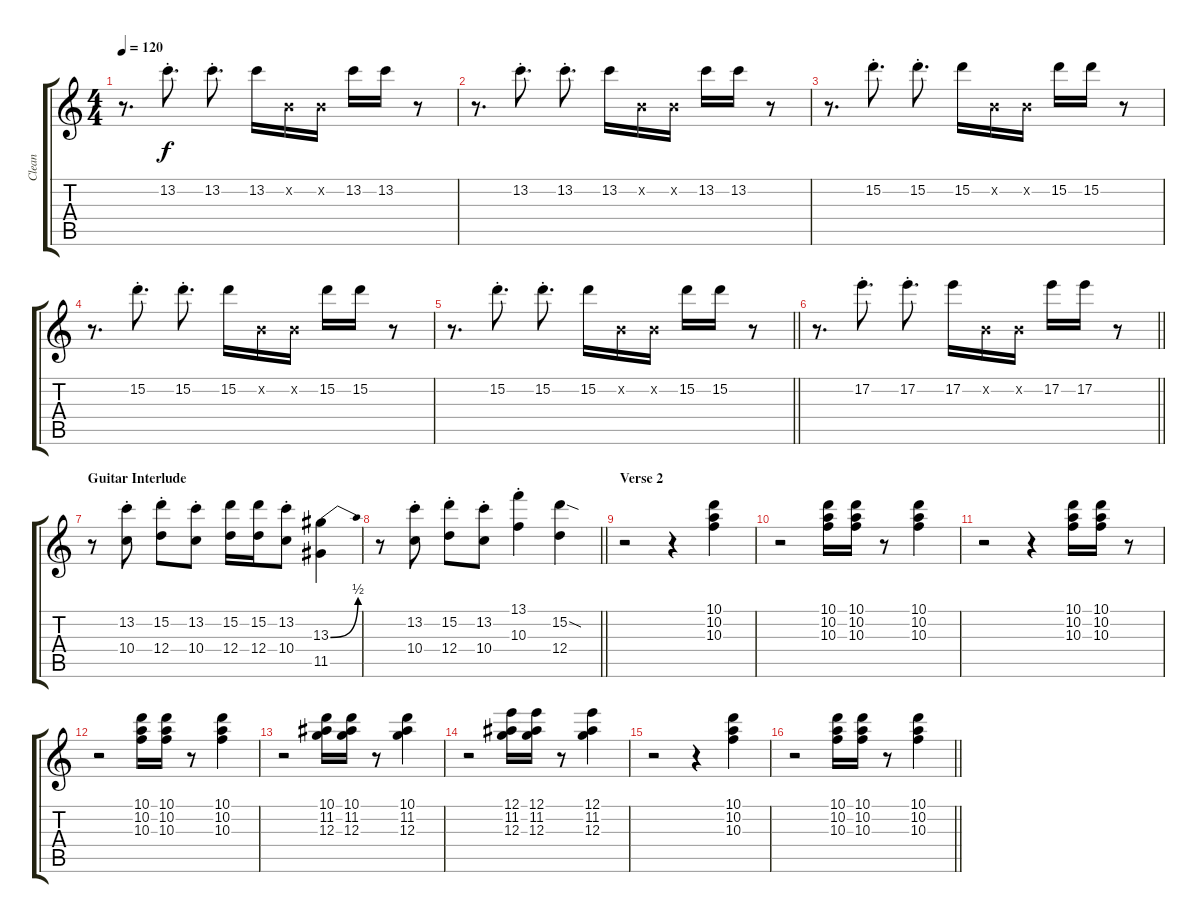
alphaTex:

\track ("Clean" "Clean") {instrument electricguitarclean}
\staff {score tabs}
\tuning (E4 B3 G3 D3 A2 E2) {hide}
\ts (4 4)
\tempo 120
\clef g2
\ks c
r.8{d dy f} 13.2{st}.8{d} 13.2{st}.8{d} 13.2.16 0.2{x}.16 0.2{x}.16 13.2.16 13.2.16 r.8 |
r.8{d} 13.2{st}.8{d} 13.2{st}.8{d} 13.2.16 0.2{x}.16 0.2{x}.16 13.2.16 13.2.16 r.8 |
r.8{d} 15.2{st}.8{d} 15.2{st}.8{d} 15.2.16 0.2{x}.16 0.2{x}.16 15.2.16 15.2.16 r.8 |
r.8{d} 15.2{st}.8{d} 15.2{st}.8{d} 15.2.16 0.2{x}.16 0.2{x}.16 15.2.16 15.2.16 r.8 |
\barLineRight lightlight
r.8{d} 15.2{st}.8{d} 15.2{st}.8{d} 15.2.16 0.2{x}.16 0.2{x}.16 15.2.16 15.2.16 r.8 |
\barLineRight lightlight
r.8{d} 17.2{st}.8{d} 17.2{st}.8{d} 17.2.16 0.2{x}.16 0.2{x}.16 17.2.16 17.2.16 r.8 |
\section ("" "Guitar Interlude")
r.8 (13.2{st} 10.4{st}).8 (15.2{st} 12.4{st}).8 (13.2{st} 10.4{st}).8 (15.2 12.4).16 (15.2 12.4).16 (13.2{st} 10.4{st}).8 (13.3{be (bend 0 0 60 2)} 11.5).4 |
\barLineRight lightlight
r.8 (13.2{st} 10.4{st}).8 (15.2{st} 12.4{st}).8 (13.2{st} 10.4{st}).8 (13.1{st} 10.3{st}).4 (15.2{sod} 12.4).4 |
\section ("" "Verse 2")
r.2 r.4 (10.1 10.2 10.3).4 |
r.2 (10.1 10.2 10.3).16 (10.1 10.2 10.3).16 r.8 (10.1 10.2 10.3).4 |
r.2 r.4 (10.1 10.2 10.3).16 (10.1 10.2 10.3).16 r.8 |
r.2 (10.1 10.2 10.3).16 (10.1 10.2 10.3).16 r.8 (10.1 10.2 10.3).4 |
r.2 (10.1 11.2 12.3).16 (10.1 11.2 12.3).16 r.8 (10.1 11.2 12.3).4 |
r.2 (12.1 11.2 12.3).16 (12.1 11.2 12.3).16 r.8 (12.1 11.2 12.3).4 |
r.2 r.4 (10.1 10.2 10.3).4 |
\barLineRight lightlight
r.2 (10.1 10.2 10.3).16 (10.1 10.2 10.3).16 r.8 (10.1 10.2 10.3).4
